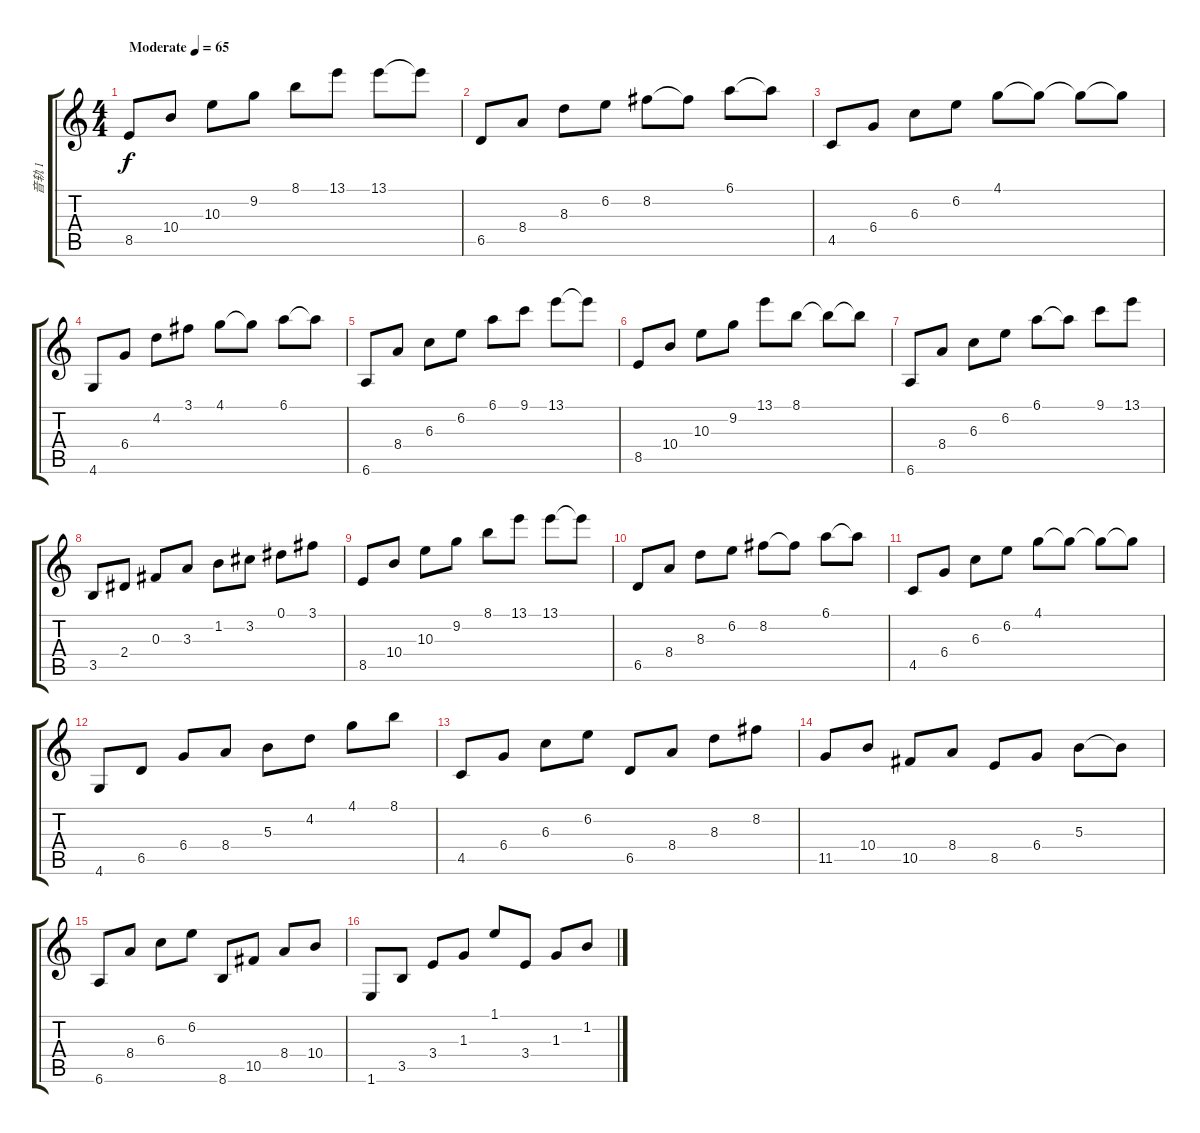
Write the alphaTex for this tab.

\track ("音轨 1" "音轨 1") {instrument acousticguitarnylon}
\staff {score tabs}
\tuning (Eb4 Bb3 Gb3 Db3 Ab2 Eb2) {hide}
\ts (4 4)
\tempo (65 "Moderate")
\clef g2
\ks c
8.5.8{dy f instrument acousticguitarnylon} 10.4.8 10.3.8 9.2.8 8.1.8 13.1.8 13.1.8 13.1{t}.8 |
6.5.8 8.4.8 8.3.8 6.2.8 8.2.8 8.2{t}.8 6.1.8 6.1{t}.8 |
4.5.8{txt ""} 6.4.8 6.3.8 6.2.8 4.1.8 4.1{t}.8 4.1{t}.8 4.1{t}.8 |
4.6.8 6.4.8 4.2.8 3.1.8 4.1.8 4.1{t}.8 6.1.8 6.1{t}.8 |
6.6.8 8.4.8 6.3.8 6.2.8 6.1.8 9.1.8 13.1.8 13.1{t}.8 |
8.5.8 10.4.8 10.3.8 9.2.8 13.1.8 8.1.8 8.1{t}.8 8.1{t}.8 |
6.6.8 8.4.8 6.3.8 6.2.8 6.1.8 6.1{t}.8 9.1.8 13.1.8 |
3.5.8 2.4.8 0.3.8 3.3.8 1.2.8 3.2.8 0.1.8 3.1.8 |
8.5.8 10.4.8 10.3.8 9.2.8 8.1.8 13.1.8 13.1.8 13.1{t}.8 |
6.5.8 8.4.8 8.3.8 6.2.8 8.2.8 8.2{t}.8 6.1.8 6.1{t}.8 |
4.5.8 6.4.8 6.3.8 6.2.8 4.1.8 4.1{t}.8 4.1{t}.8 4.1{t}.8 |
4.6.8 6.5.8 6.4.8 8.4.8 5.3.8 4.2.8 4.1.8 8.1.8 |
4.5.8 6.4.8 6.3.8 6.2.8 6.5.8 8.4.8 8.3.8 8.2.8 |
11.5.8 10.4.8 10.5.8 8.4.8 8.5.8 6.4.8 5.3.8 5.3{t}.8 |
6.6.8 8.4.8 6.3.8 6.2.8 8.6.8 10.5.8 8.4.8 10.4.8 |
1.6.8 3.5.8 3.4.8 1.3.8 1.1.8 3.4.8 1.3.8 1.2.8
